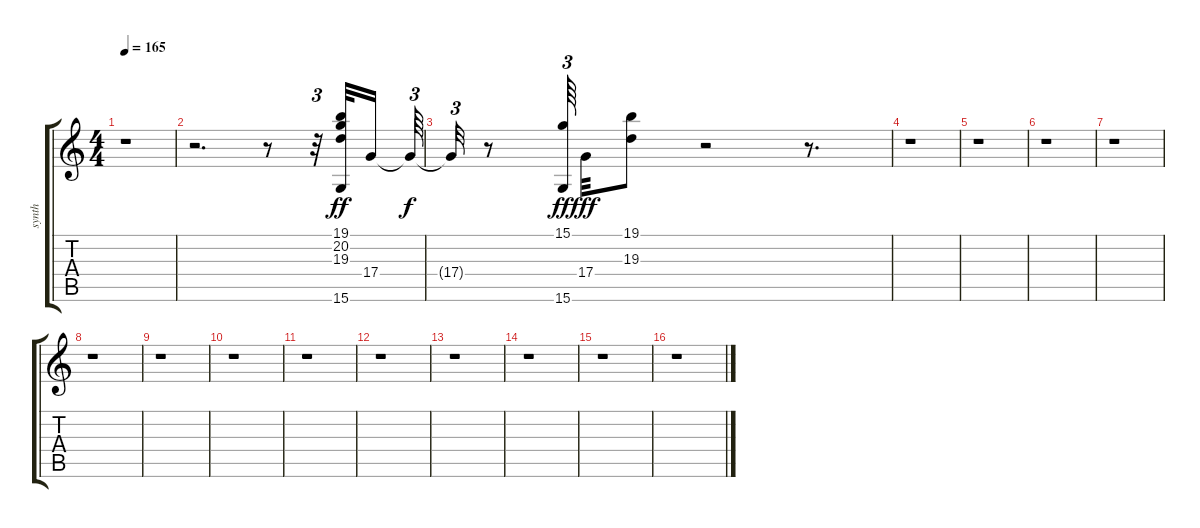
\track ("synth" "synth") {instrument synthbrass1}
\staff {score tabs}
\tuning (E4 B3 G3 D3 A2 E2) {hide}
\ts (4 4)
\tempo 165
\clef g2
\ks c
r.1{dy fff} |
r.2{d} r.8 r.32{tu (3 2)} (19.1 20.2 19.3 15.6).32{dy ff} 17.4.16{beam splitsecondary} 17.4{t}.64{tu (3 2) dy f} |
17.4{t}.32{tu (3 2)} r.8 (15.1 15.6).64{tu (3 2) dy ff beam splitsecondary} 17.4.32{dy fff} (19.1 19.3).8 r.2 r.8{d} |
r.1 |
r.1 |
r.1 |
r.1 |
r.1 |
r.1 |
r.1 |
r.1 |
r.1 |
r.1 |
r.1 |
r.1 |
r.1
